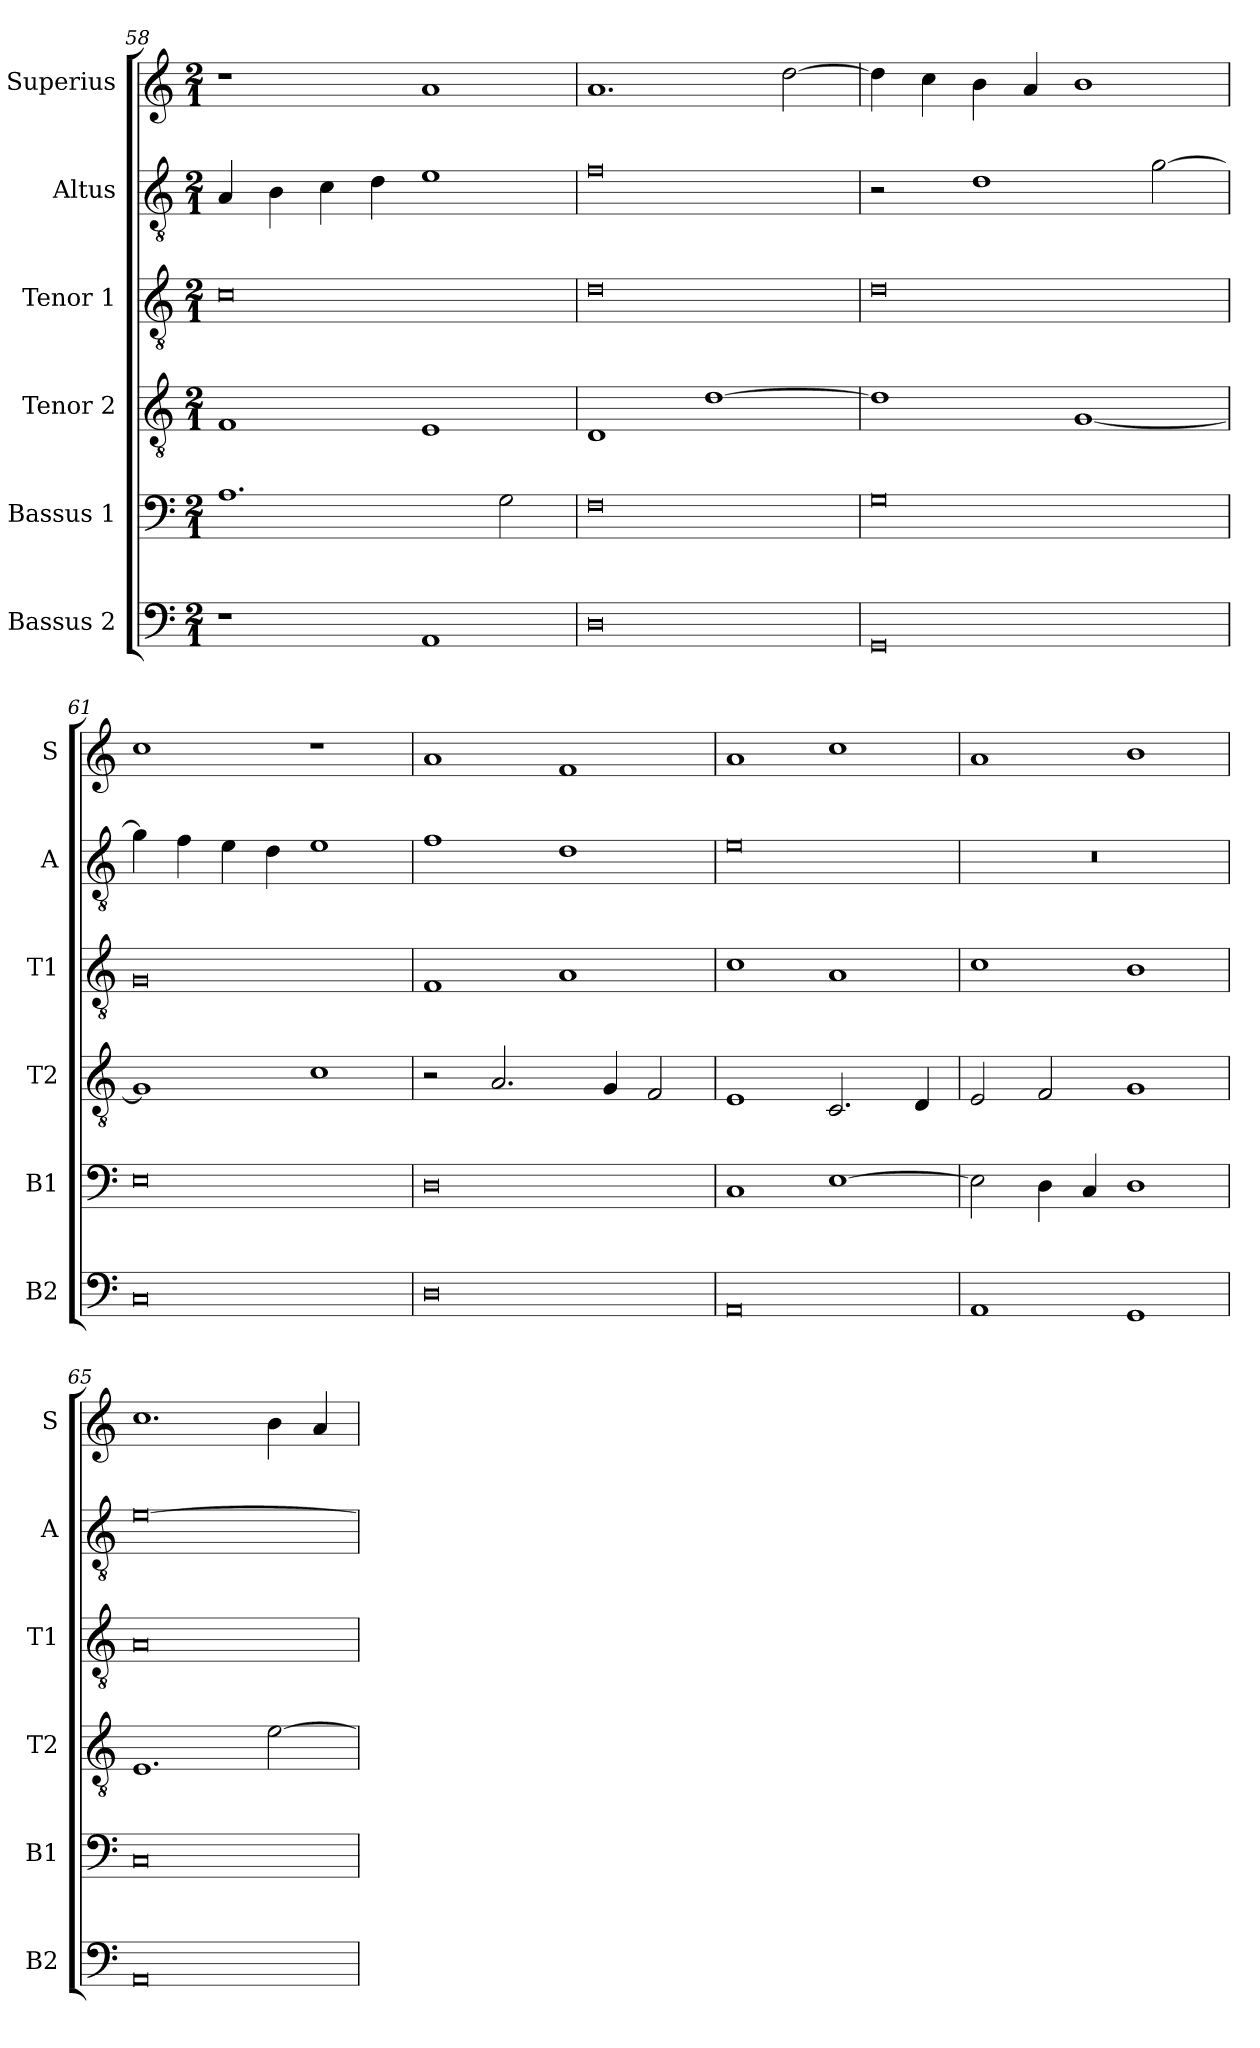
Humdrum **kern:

**kern	**kern	**kern	**kern	**kern	**kern
*part6	*part5	*part4	*part3	*part2	*part1
*staff6	*staff5	*staff4	*staff3	*staff2	*staff1
*I"Bassus 2	*I"Bassus 1	*I"Tenor 2	*I"Tenor 1	*I"Altus	*I"Superius
*I'B2	*I'B1	*I'T2	*I'T1	*I'A	*I'S
*clefF4	*clefF4	*clefGv2	*clefGv2	*clefGv2	*clefG2
*k[]	*k[]	*k[]	*k[]	*k[]	*k[]
*a:	*a:	*a:	*a:	*a:	*a:
*M2/1	*M2/1	*M2/1	*M2/1	*M2/1	*M2/1
=58	=58	=58	=58	=58	=58
1r	1.A	1F	0c	4A	1r
.	.	.	.	4B	.
.	.	.	.	4c	.
.	.	.	.	4d	.
1AA	.	1E	.	1e	1a
.	2G	.	.	.	.
=59	=59	=59	=59	=59	=59
0D	0F	1D	0d	0f	1.a
.	.	[1d	.	.	.
.	.	.	.	.	[2dd
=60	=60	=60	=60	=60	=60
0GG	0G	1d]	0d	2r	4dd]
.	.	.	.	.	4cc
.	.	.	.	1d	4b
.	.	.	.	.	4a
.	.	[1G	.	.	1b
.	.	.	.	[2g	.
=61	=61	=61	=61	=61	=61
0C	0E	1G]	0G	4g]	1cc
.	.	.	.	4f	.
.	.	.	.	4e	.
.	.	.	.	4d	.
.	.	1c	.	1e	1r
=62	=62	=62	=62	=62	=62
0D	0D	2r	1F	1f	1a
.	.	2.A	.	.	.
.	.	.	1A	1d	1f
.	.	4G	.	.	.
.	.	2F	.	.	.
=63	=63	=63	=63	=63	=63
0AA	1C	1E	1c	0e	1a
.	[1E	2.C	1A	.	1cc
.	.	4D	.	.	.
=64	=64	=64	=64	=64	=64
1AA	2E]	2E	1c	0r	1a
.	4D	2F	.	.	.
.	4C	.	.	.	.
1GG	1D	1G	1B	.	1b
=65	=65	=65	=65	=65	=65
0AA	0C	1.E	0A	[0e	1.cc
.	.	[2e	.	.	4b
.	.	.	.	.	4a
=	=	=	=	=	=
*-	*-	*-	*-	*-	*-
